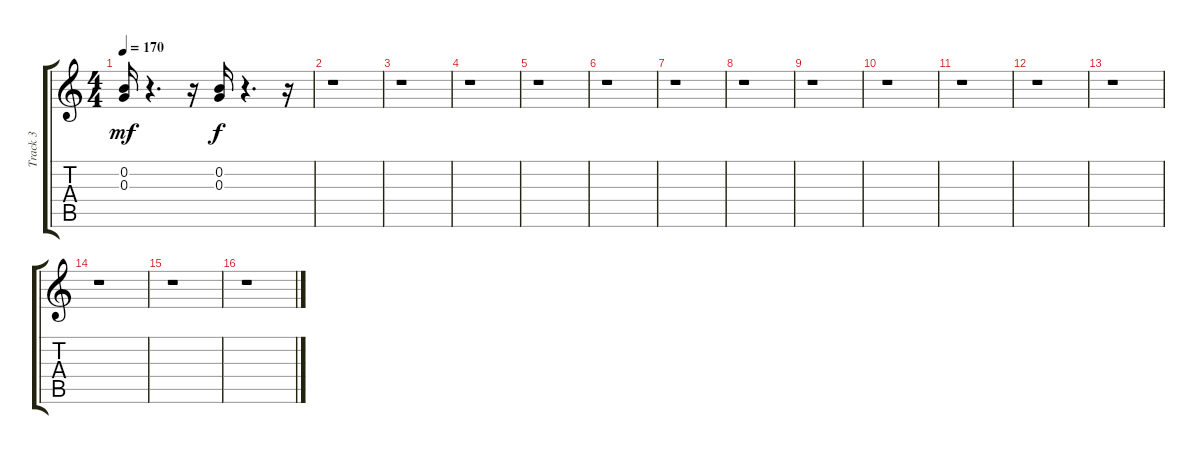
\track ("Track 3" "Track 3") {instrument acousticguitarsteel}
\staff {score tabs}
\tuning (E4 B3 G3 D3 A2 E2) {hide}
\ts (4 4)
\tempo 170
\clef g2
\ks c
(0.2 0.3).16{dy mf} r.4{d} r.16 (0.2 0.3).16{dy f} r.4{d} r.16 |
r.1 |
r.1 |
r.1 |
r.1 |
r.1 |
r.1 |
r.1 |
r.1 |
r.1 |
r.1 |
r.1 |
r.1 |
r.1 |
r.1 |
r.1
